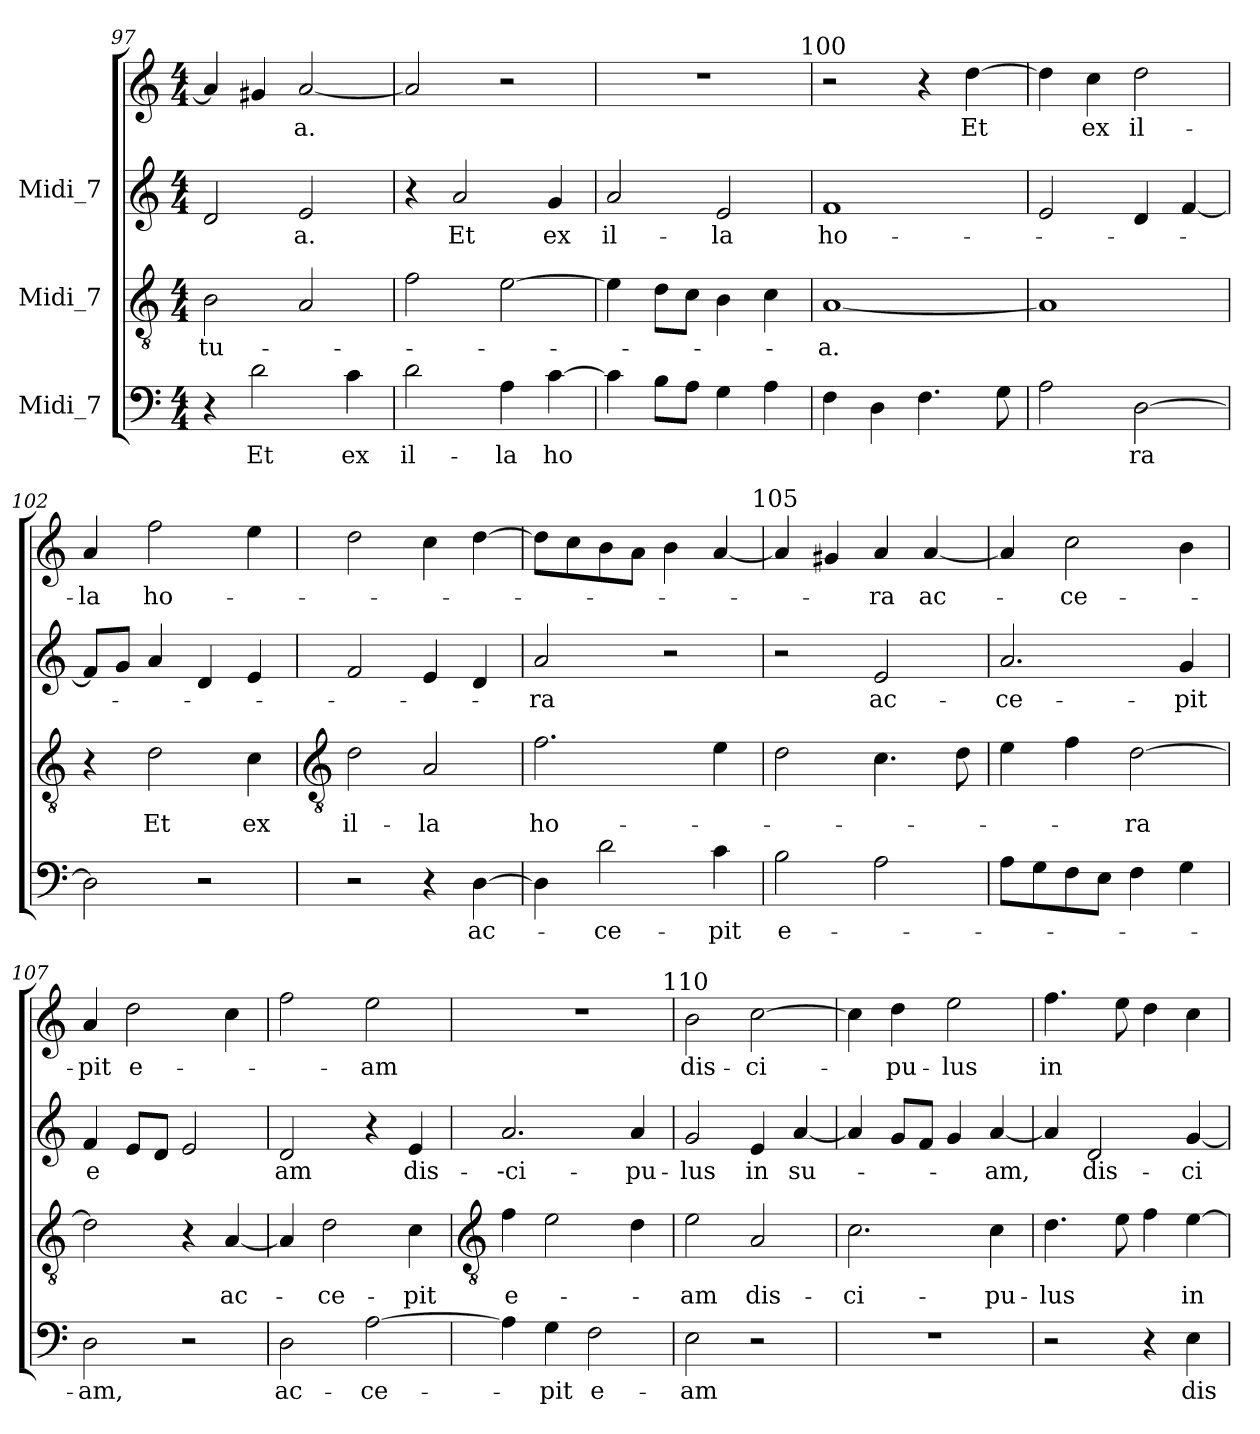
**kern	**text	**kern	**text	**kern	**text	**kern	**text
*part4	*part4	*part3	*part3	*part2	*part2	*part1	*part1
*staff4	*staff4	*staff3	*staff3	*staff2	*staff2	*staff1	*staff1
*I"Midi_7	*	*I"Midi_7	*	*I"Midi_7	*	*	*
*clefF4	*	*clefGv2	*	*clefG2	*	*clefG2	*
*k[]	*	*k[]	*	*k[]	*	*k[]	*
*C:	*	*C:	*	*C:	*	*C:	*
*M4/4	*	*M4/4	*	*M4/4	*	*M4/4	*
=97	=97	=97	=97	=97	=97	=97	=97
!	!	!	!LO:LY:b	!	!	!	!
4r	.	2B	tu-	2d	.	4a]	.
!	!LO:LY:b	!	!	!	!	!	!
2d	Et	.	.	.	.	4g#	.
!	!	!	!	!	!LO:LY:b	!	!LO:LY:b
.	.	2A	.	2e	-a.	[2a	-a.
!	!LO:LY:b	!	!	!	!	!	!
4c	ex	.	.	.	.	.	.
=98	=98	=98	=98	=98	=98	=98	=98
!	!LO:LY:b	!	!	!	!	!	!
2d	il-	2f	.	4r	.	2a]	.
!	!	!	!	!	!LO:LY:b	!	!
.	.	.	.	2a	Et	.	.
!	!LO:LY:b	!	!	!	!	!	!
4A	-la	[2e	.	.	.	2r	.
!	!LO:LY:b	!	!	!	!LO:LY:b	!	!
[4c	ho	.	.	4g	ex	.	.
=99	=99	=99	=99	=99	=99	=99	=99
!	!	!	!	!	!LO:LY:b	!	!
4c]	.	4e]	.	2a	il-	1r	.
8BL	.	8dL	.	.	.	.	.
8AJ	.	8cJ	.	.	.	.	.
!	!	!	!	!	!LO:LY:b	!	!
4G	.	4B	.	2e	-la	.	.
4A	.	4c	.	.	.	.	.
=100	=100	=100	=100	=100	=100	=100	=100
!	!	!	!	!	!	!LO:TX:a:cj:t=100	!
!	!	!	!LO:LY:b	!	!LO:LY:b	!	!
4F	.	[1A	-a.	1f	ho-	2r	.
4D	.	.	.	.	.	.	.
4.F	.	.	.	.	.	4r	.
!	!	!	!	!	!	!	!LO:LY:b
.	.	.	.	.	.	[4dd	Et
8G	.	.	.	.	.	.	.
=101	=101	=101	=101	=101	=101	=101	=101
2A	.	1A]	.	2e	.	4dd]	.
!	!	!	!	!	!	!	!LO:LY:b
.	.	.	.	.	.	4cc	ex
!	!LO:LY:b	!	!	!	!	!	!LO:LY:b
[2D	ra	.	.	4d	.	2dd	il-
.	.	.	.	[4f	.	.	.
=102	=102	=102	=102	=102	=102	=102	=102
!	!	!	!	!	!	!	!LO:LY:b
2D]	.	4r	.	8fL]	.	4a	-la
.	.	.	.	8gJ	.	.	.
!	!	!	!LO:LY:b	!	!	!	!LO:LY:b
.	.	2d	Et	4a	.	2ff	ho-
2r	.	.	.	4d	.	.	.
!	!	!	!LO:LY:b	!	!	!	!
.	.	4c	ex	4e	.	4ee	.
!!LO:LB:g=z
=103	=103	=103	=103	=103	=103	=103	=103
*	*	*clefGv2	*	*	*	*	*
!	!	!	!LO:LY:b	!	!	!	!
2r	.	2d	il-	2f	.	2dd	.
!	!	!	!LO:LY:b	!	!	!	!
4r	.	2A	-la	4e	.	4cc	.
!	!LO:LY:b	!	!	!	!	!	!
[4D	ac-	.	.	4d	.	[4dd	.
=104	=104	=104	=104	=104	=104	=104	=104
!	!	!	!LO:LY:b	!	!LO:LY:b	!	!
4D]	.	2.f	ho-	2a	-ra	8ddL]	.
.	.	.	.	.	.	8cc	.
!	!LO:LY:b	!	!	!	!	!	!
2d	-ce-	.	.	.	.	8b	.
.	.	.	.	.	.	8aJ	.
.	.	.	.	2r	.	4b	.
!	!LO:LY:b	!	!	!	!	!	!
4c	-pit	4e	.	.	.	[4a	.
=105	=105	=105	=105	=105	=105	=105	=105
!	!	!	!	!	!	!LO:TX:a:cj:t=105	!
!	!LO:LY:b	!	!	!	!	!	!
2B	e-	2d	.	2r	.	4a]	.
.	.	.	.	.	.	4g#	.
!	!	!	!	!	!LO:LY:b	!	!LO:LY:b
2A	.	4.c	.	2e	ac-	4a	-ra
!	!	!	!	!	!	!	!LO:LY:b
.	.	.	.	.	.	[4a	ac-
.	.	8d	.	.	.	.	.
=106	=106	=106	=106	=106	=106	=106	=106
!	!	!	!	!	!LO:LY:b	!	!
8AL	.	4e	.	2.a	-ce-	4a]	.
8G	.	.	.	.	.	.	.
!	!	!	!	!	!	!	!LO:LY:b
8F	.	4f	.	.	.	2cc	-ce-
8EJ	.	.	.	.	.	.	.
!	!	!	!LO:LY:b	!	!	!	!
4F	.	[2d	-ra	.	.	.	.
!	!	!	!	!	!LO:LY:b	!	!
4G	.	.	.	4g	-pit	4b	.
=107	=107	=107	=107	=107	=107	=107	=107
!	!LO:LY:b	!	!	!	!LO:LY:b	!	!LO:LY:b
2D	-am,	2d]	.	4f	e	4a	-pit
!	!	!	!	!	!	!	!LO:LY:b
.	.	.	.	8eL	.	2dd	e-
.	.	.	.	8dJ	.	.	.
2r	.	4r	.	2e	.	.	.
!	!	!	!LO:LY:b	!	!	!	!
.	.	[4A	ac-	.	.	4cc	.
=108	=108	=108	=108	=108	=108	=108	=108
!	!LO:LY:b	!	!	!	!LO:LY:b	!	!
2D	ac-	4A]	.	2d	am	2ff	.
!	!	!	!LO:LY:b	!	!	!	!
.	.	2d	-ce-	.	.	.	.
!	!LO:LY:b	!	!	!	!	!	!LO:LY:b
[2A	-ce-	.	.	4r	.	2ee	-am
!	!	!	!LO:LY:b	!	!LO:LY:b	!	!
.	.	4c	-pit	4e	dis-	.	.
!!LO:LB:g=z
=109	=109	=109	=109	=109	=109	=109	=109
*	*	*clefGv2	*	*	*	*	*
!	!	!	!LO:LY:b	!	!LO:LY:b	!	!
4A]	.	4f	e-	2.a	--ci-	1r	.
!	!LO:LY:b	!	!	!	!	!	!
4G	-pit	2e	.	.	.	.	.
!	!LO:LY:b	!	!	!	!	!	!
2F	e-	.	.	.	.	.	.
!	!	!	!	!	!LO:LY:b	!	!
.	.	4d	.	4a	-pu-	.	.
=110	=110	=110	=110	=110	=110	=110	=110
!	!	!	!	!	!	!LO:TX:a:cj:t=110	!
!	!LO:LY:b	!	!LO:LY:b	!	!LO:LY:b	!	!LO:LY:b
2E	-am	2e	-am	2g	-lus	2b	dis-
!	!	!	!LO:LY:b	!	!LO:LY:b	!	!LO:LY:b
2r	.	2A	dis-	4e	in	[2cc	-ci-
!	!	!	!	!	!LO:LY:b	!	!
.	.	.	.	[4a	su-	.	.
=111	=111	=111	=111	=111	=111	=111	=111
!	!	!	!LO:LY:b	!	!	!	!
1r	.	2.c	-ci-	4a]	.	4cc]	.
!	!	!	!	!	!	!	!LO:LY:b
.	.	.	.	8gL	.	4dd	-pu-
.	.	.	.	8fJ	.	.	.
!	!	!	!	!	!	!	!LO:LY:b
.	.	.	.	4g	.	2ee	-lus
!	!	!	!LO:LY:b	!	!LO:LY:b	!	!
.	.	4c	-pu-	[4a	-am,	.	.
=112	=112	=112	=112	=112	=112	=112	=112
!	!	!	!LO:LY:b	!	!	!	!LO:LY:b
2r	.	4.d	-lus	4a]	.	4.ff	in
!	!	!	!	!	!LO:LY:b	!	!
.	.	.	.	2d	dis-	.	.
.	.	8e	.	.	.	8ee	.
4r	.	4f	.	.	.	4dd	.
!	!LO:LY:b	!	!LO:LY:b	!	!LO:LY:b	!	!
4E	dis-	[4e	in	[4g	-ci-	4cc	.
=	=	=	=	=	=	=	=
*-	*-	*-	*-	*-	*-	*-	*-
